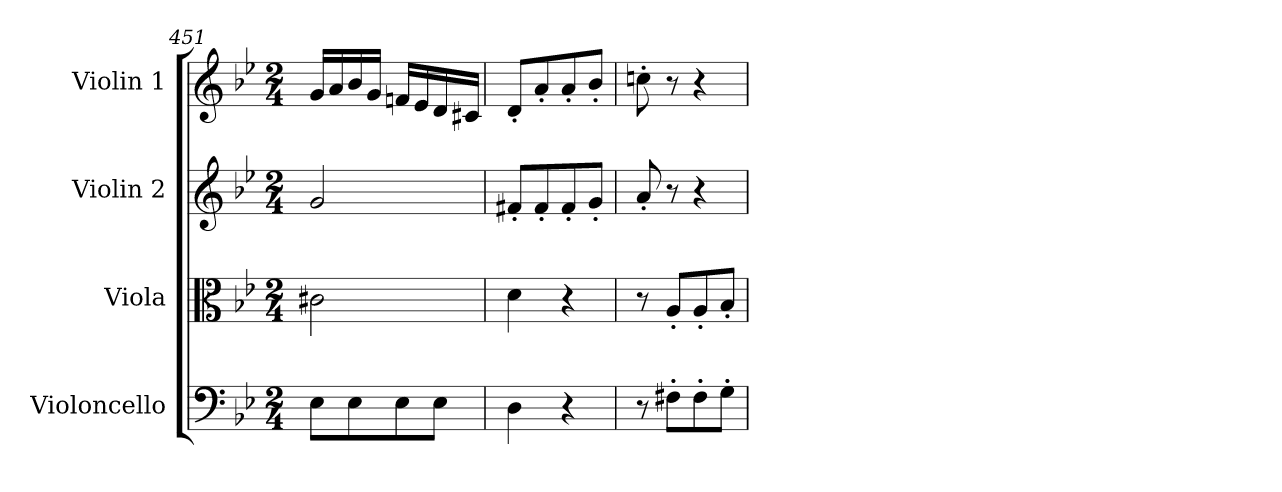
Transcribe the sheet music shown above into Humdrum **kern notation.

**kern	**kern	**kern	**kern
*part4	*part3	*part2	*part1
*staff4	*staff3	*staff2	*staff1
*I"Violoncello	*I"Viola	*I"Violin 2	*I"Violin 1
*I'Vc	*I'Vla	*I'Vln	*I'Vln
*clefF4	*clefC3	*clefG2	*clefG2
*k[b-e-]	*k[b-e-]	*k[b-e-]	*k[b-e-]
*M2/4	*M2/4	*M2/4	*M2/4
=451	=451	=451	=451
8E-\L	2c#X\	2g/	16g/LL
.	.	.	16a/
8E-\	.	.	16b-/
.	.	.	16g/JJ
8E-\	.	.	16fn/LL
.	.	.	16e-/
8E-\J	.	.	16d/
.	.	.	16c#X/JJ
=452	=452	=452	=452
4D\	4d\	8f#X'/L	8d'/L
.	.	8f#'/	8a'/
4r	4r	8f#'/	8a'/
.	.	8g'/J	8b-'/J
=453	=453	=453	=453
8r	8r	8a'/	8ccn'\
8F#X'\L	8A'/L	8r	8r
8F#'\	8A'/	4r	4r
8G'\J	8B-'/J	.	.
=	=	=	=
*-	*-	*-	*-
